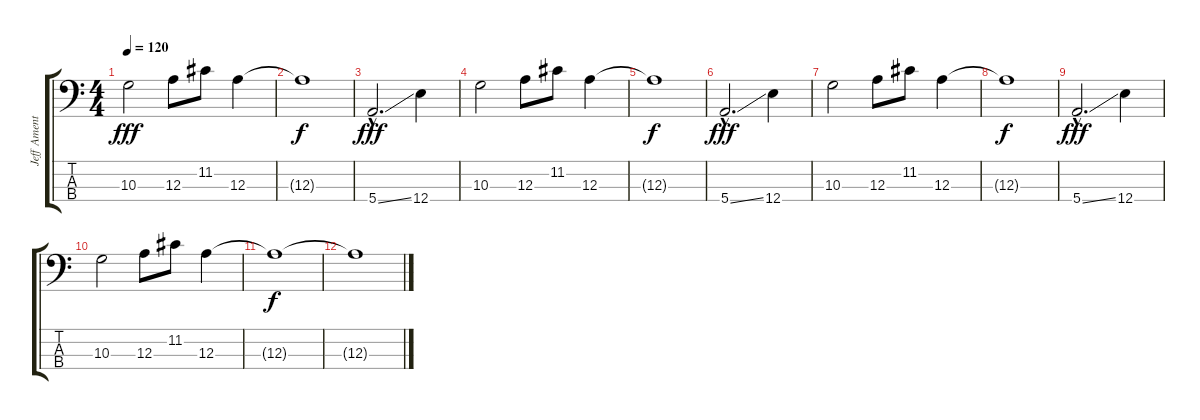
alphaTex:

\track ("Jeff Ament" "Jeff Ament") {instrument electricbassfinger}
\staff {score tabs}
\tuning (G2 D2 A1 E1) {hide}
\ts (4 4)
\tempo 120
\clef f4
\ks c
10.3.2{dy fff} 12.3.8 11.2.8 12.3.4 |
12.3{t}.1{dy f} |
5.4{ss hac}.2{d dy fff} 12.4.4 |
10.3.2 12.3.8 11.2.8 12.3.4 |
12.3{t}.1{dy f} |
5.4{ss hac}.2{d dy fff} 12.4.4 |
10.3.2 12.3.8 11.2.8 12.3.4 |
12.3{t}.1{dy f} |
5.4{ss hac}.2{d dy fff volume 10} 12.4.4 |
10.3.2{volume 8} 12.3.8 11.2.8 12.3.4 |
12.3{t}.1{dy f volume 0} |
12.3{t}.1
